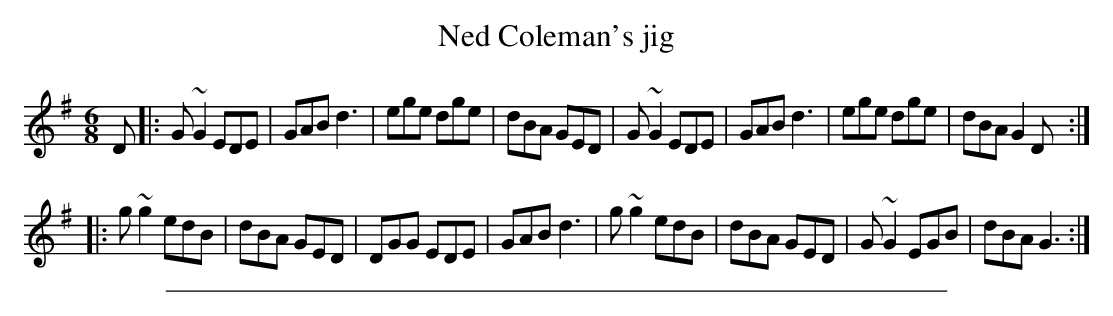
X:1
T: Ned Coleman's jig
M:6/8
K:G
D \
|: G~G2 EDE | GAB d3 | ege dge | dBA GED | G~G2 EDE | GAB d3 | ege dge | dBA G2D :|
|: g~g2 edB | dBA GED | DGG EDE | GAB d3 | g~g2 edB | dBA GED | G~G2 EGB | dBA G3 :|
